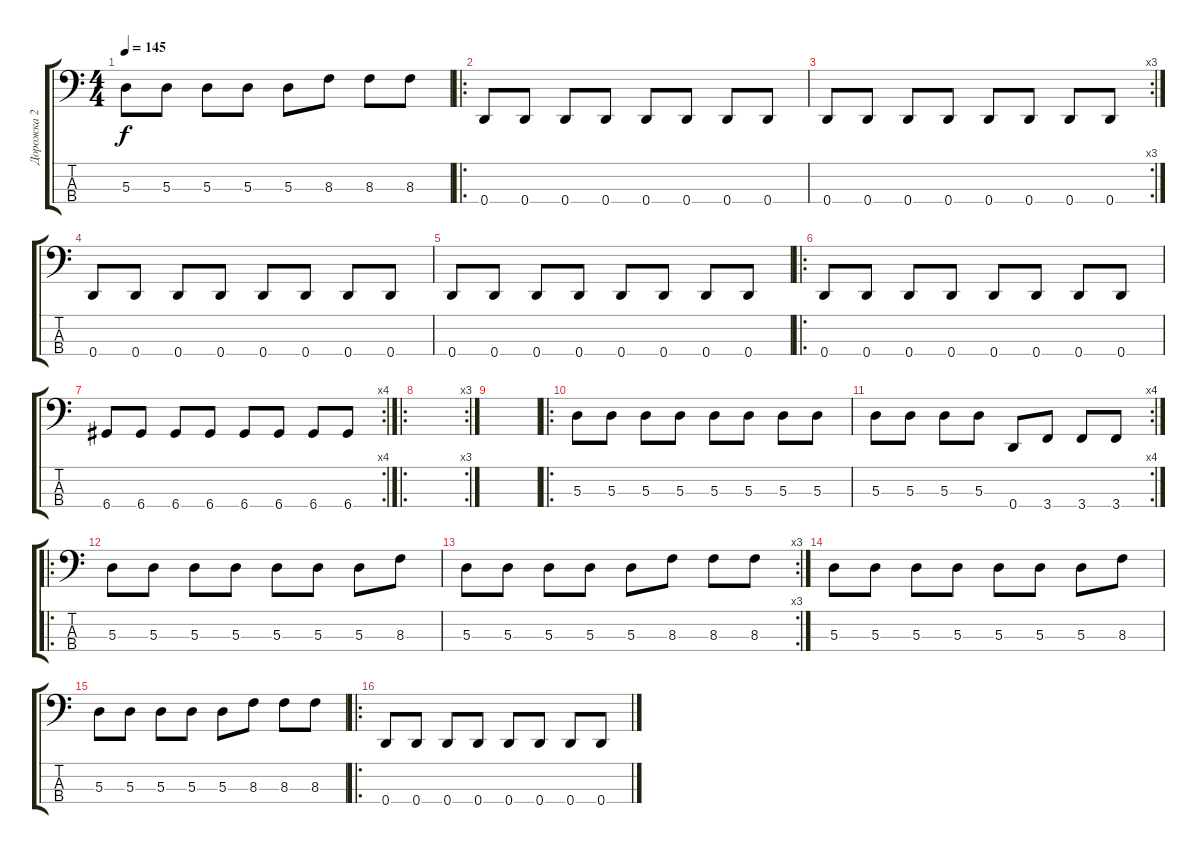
\track ("Дорожка 2" "Дорожка 2") {instrument electricbassfinger}
\staff {score tabs}
\tuning (G2 D2 A1 D1) {hide}
\ts (4 4)
\tempo 145
\clef f4
\ks c
5.3.8{dy f} 5.3.8 5.3.8 5.3.8 5.3.8 8.3.8 8.3.8 8.3.8 |
\ro
0.4.8 0.4.8 0.4.8 0.4.8 0.4.8 0.4.8 0.4.8 0.4.8 |
\rc 3
0.4.8 0.4.8 0.4.8 0.4.8 0.4.8 0.4.8 0.4.8 0.4.8 |
0.4.8 0.4.8 0.4.8 0.4.8 0.4.8 0.4.8 0.4.8 0.4.8 |
0.4.8 0.4.8 0.4.8 0.4.8 0.4.8 0.4.8 0.4.8 0.4.8 |
\ro
0.4.8 0.4.8 0.4.8 0.4.8 0.4.8 0.4.8 0.4.8 0.4.8 |
\rc 4
6.4.8 6.4.8 6.4.8 6.4.8 6.4.8 6.4.8 6.4.8 6.4.8 |
\ro
\rc 3
|
|
\ro
5.3.8 5.3.8 5.3.8 5.3.8 5.3.8 5.3.8 5.3.8 5.3.8 |
\rc 4
5.3.8 5.3.8 5.3.8 5.3.8 0.4.8 3.4.8 3.4.8 3.4.8 |
\ro
5.3.8 5.3.8 5.3.8 5.3.8 5.3.8 5.3.8 5.3.8 8.3.8 |
\rc 3
5.3.8 5.3.8 5.3.8 5.3.8 5.3.8 8.3.8 8.3.8 8.3.8 |
5.3.8 5.3.8 5.3.8 5.3.8 5.3.8 5.3.8 5.3.8 8.3.8 |
5.3.8 5.3.8 5.3.8 5.3.8 5.3.8 8.3.8 8.3.8 8.3.8 |
\ro
0.4.8 0.4.8 0.4.8 0.4.8 0.4.8 0.4.8 0.4.8 0.4.8
